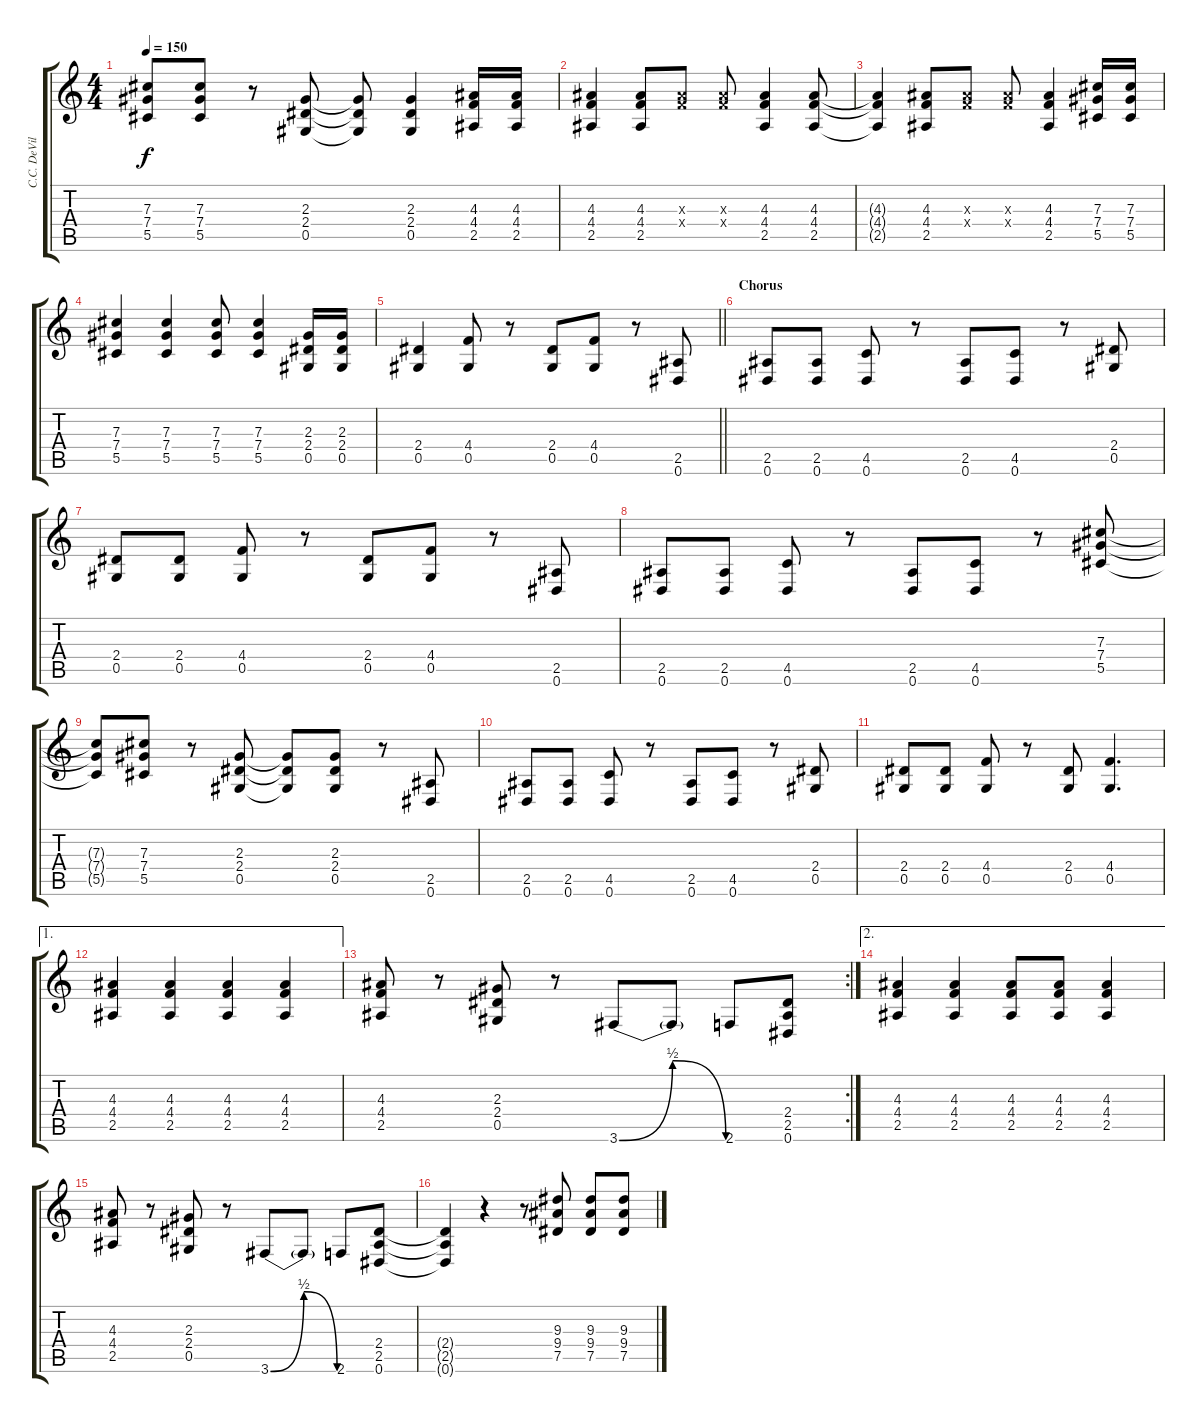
\track ("C.C. DeVille - Rhytm" "C.C. DeVil") {instrument overdrivenguitar}
\staff {score tabs}
\tuning (Eb4 Bb3 Gb3 Db3 Ab2 Eb2) {hide}
\ts (4 4)
\tempo 150
\clef g2
\ks c
(7.3{t} 7.4{t} 5.5{t}).8{dy f} (7.3 7.4 5.5).8 r.8 (2.3 2.4 0.5).8 (2.3{t} 2.4{t} 0.5{t}).8 (2.3 2.4 0.5).4 (4.3 4.4 2.5).16 (4.3 4.4 2.5).16 |
(4.3 4.4 2.5).4 (4.3 4.4 2.5).8 (4.3{x} 4.4{x}).8 (4.3{x} 4.4{x}).8 (4.3 4.4 2.5).4 (4.3 4.4 2.5).8 |
(4.3{t} 4.4{t} 2.5{t}).4 (4.3 4.4 2.5).8 (4.3{x} 4.4{x}).8 (4.3{x} 4.4{x}).8 (4.3 4.4 2.5).4 (7.3 7.4 5.5).16 (7.3 7.4 5.5).16 |
(7.3 7.4 5.5).4 (7.3 7.4 5.5).4 (7.3 7.4 5.5).8 (7.3 7.4 5.5).4 (2.3 2.4 0.5).16 (2.3 2.4 0.5).16 |
\barLineRight lightlight
(2.4 0.5).4 (4.4 0.5).8 r.8 (2.4 0.5).8 (4.4 0.5).8 r.8 (2.5 0.6).8 |
\section ("" "Chorus")
(2.5 0.6).8 (2.5 0.6).8 (4.5 0.6).8 r.8 (2.5 0.6).8 (4.5 0.6).8 r.8 (2.4 0.5).8 |
(2.4 0.5).8 (2.4 0.5).8 (4.4 0.5).8 r.8 (2.4 0.5).8 (4.4 0.5).8 r.8 (2.5 0.6).8 |
(2.5 0.6).8 (2.5 0.6).8 (4.5 0.6).8 r.8 (2.5 0.6).8 (4.5 0.6).8 r.8 (7.3 7.4 5.5).8 |
(7.3{t} 7.4{t} 5.5{t}).8 (7.3 7.4 5.5).8 r.8 (2.3 2.4 0.5).8 (2.3{t} 2.4{t} 0.5{t}).8 (2.3 2.4 0.5).8 r.8 (2.5 0.6).8 |
(2.5 0.6).8 (2.5 0.6).8 (4.5 0.6).8 r.8 (2.5 0.6).8 (4.5 0.6).8 r.8 (2.4 0.5).8 |
(2.4 0.5).8 (2.4 0.5).8 (4.4 0.5).8 r.8 (2.4 0.5).8 (4.4 0.5).4{d} |
\ae 1
(4.3 4.4 2.5).4 (4.3 4.4 2.5).4 (4.3 4.4 2.5).4 (4.3 4.4 2.5).4 |
\rc 2
(4.3 4.4 2.5).8 r.8 (2.3 2.4 0.5).8 r.8 3.6{be (bendrelease 0 0 30 2 30 2 60 0)}.8 3.6{t}.8 2.6.8 (2.4 2.5 0.6).8 |
\ae 2
(4.3 4.4 2.5).4 (4.3 4.4 2.5).4 (4.3 4.4 2.5).8 (4.3 4.4 2.5).8 (4.3 4.4 2.5).4 |
(4.3 4.4 2.5).8 r.8 (2.3 2.4 0.5).8 r.8 3.6{be (bendrelease 0 0 30 2 30 2 60 0)}.8 3.6{t}.8 2.6.8 (2.4 2.5 0.6).8 |
(2.4{t} 2.5{t} 0.6{t}).4 r.4 r.8 (9.3 9.4 7.5).8 (9.3 9.4 7.5).8 (9.3 9.4 7.5).8
